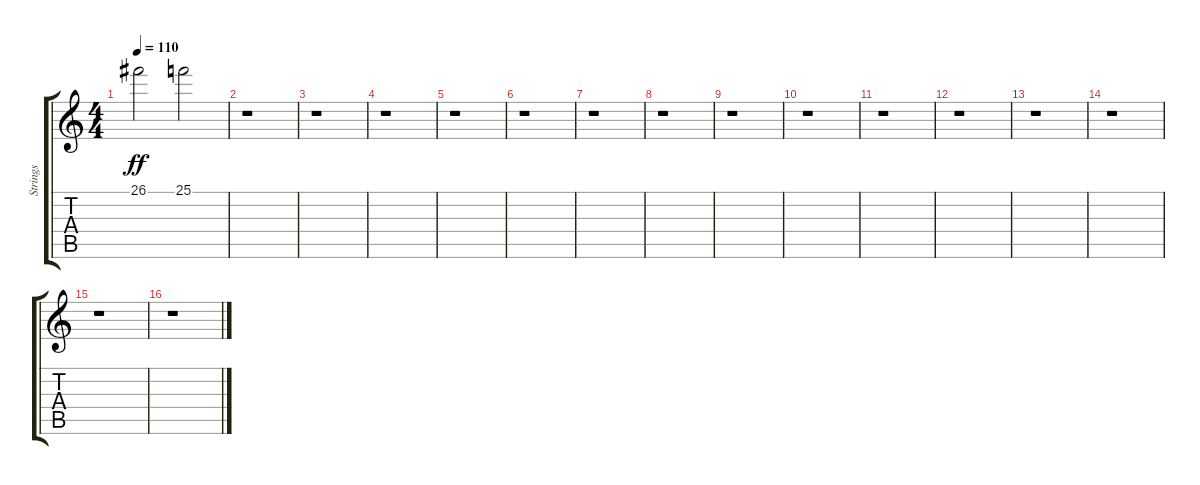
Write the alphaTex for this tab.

\track ("Strings" "Strings") {instrument stringensemble2}
\staff {score tabs}
\tuning (E4 B3 G3 D3 A2 E2) {hide}
\ts (4 4)
\tempo 110
\clef g2
\ks c
26.1.2{dy ff} 25.1.2 |
r.1 |
r.1 |
r.1 |
r.1 |
r.1 |
r.1 |
r.1 |
r.1 |
r.1 |
r.1 |
r.1 |
r.1 |
r.1 |
r.1 |
r.1
